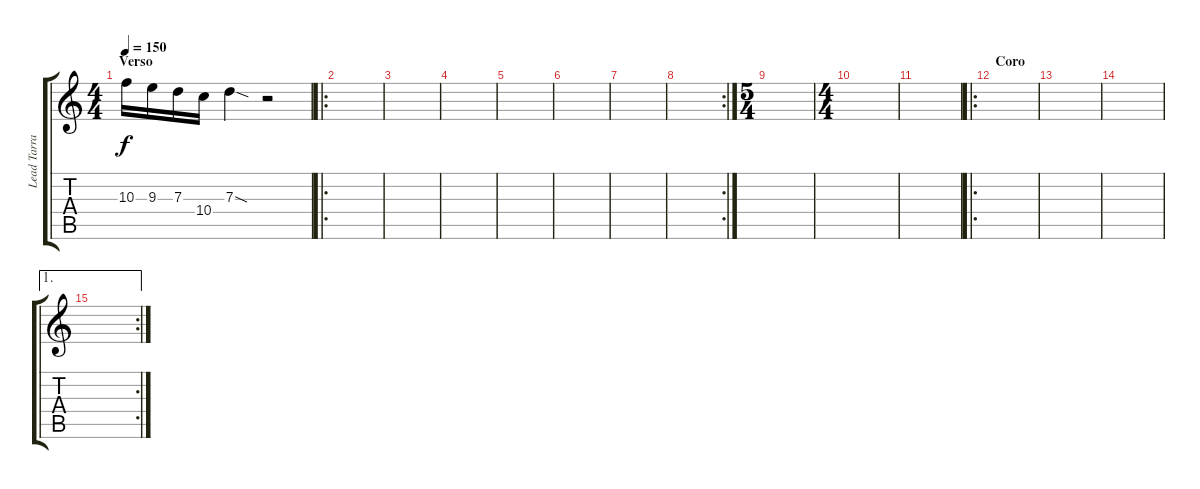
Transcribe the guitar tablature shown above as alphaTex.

\track ("Lead Tarra" "Lead Tarra") {instrument distortionguitar}
\staff {score tabs}
\tuning (E4 B3 G3 D3 A2 E2) {hide}
\ts (4 4)
\section ("" "Verso")
\tempo 150
\clef g2
\ks c
10.3.16{dy f} 9.3.16 7.3.16 10.4.16 7.3{sod}.4 r.2 |
\ro
|
|
|
|
|
|
\rc 2
|
\ts (5 4)
|
\ts (4 4)
|
|
\ro
\section ("" "Coro")
|
|
|
\ae 1
\rc 2
